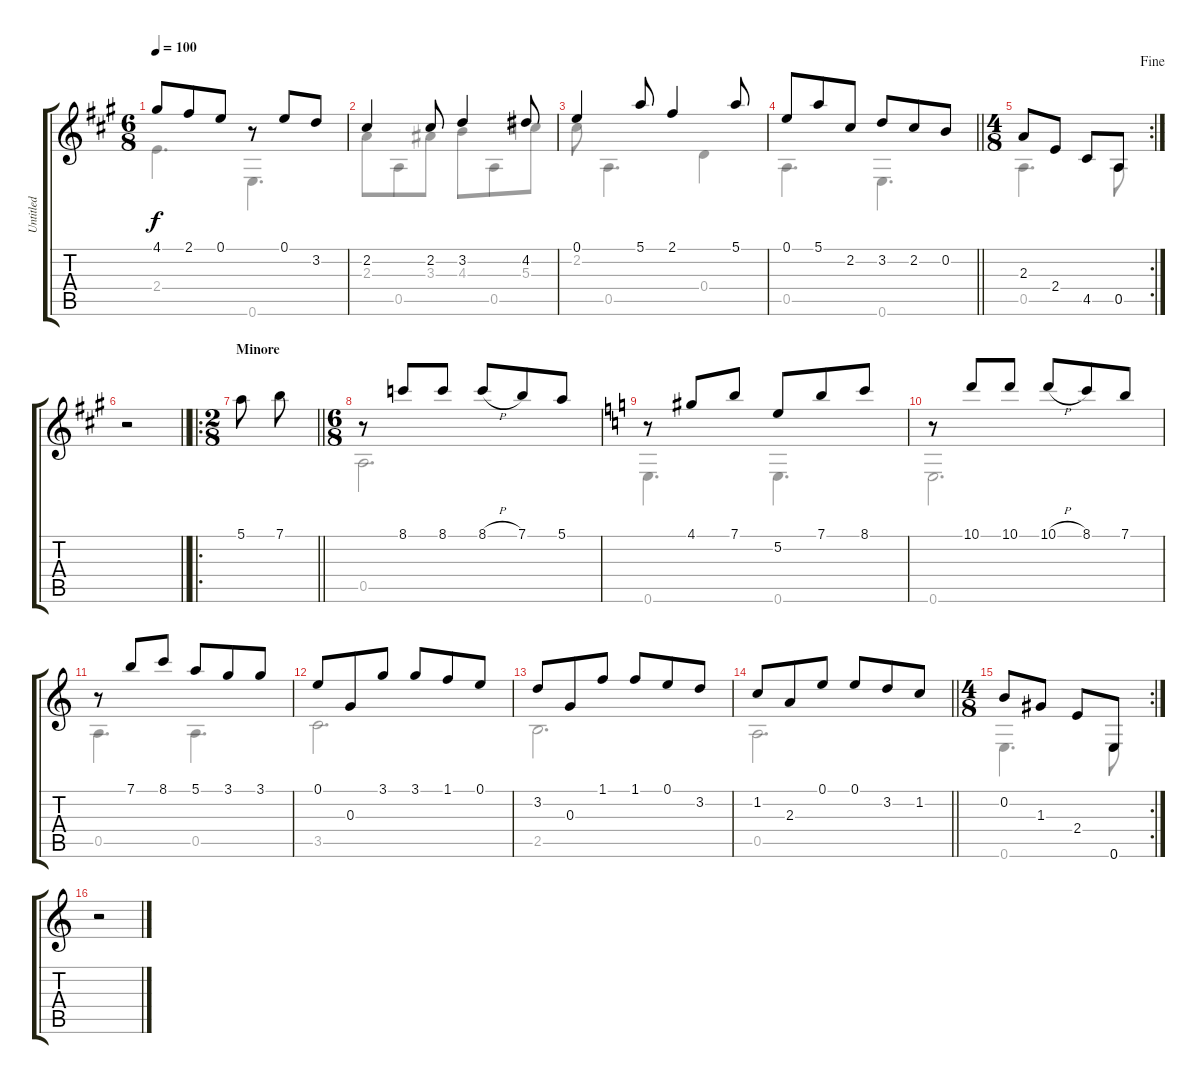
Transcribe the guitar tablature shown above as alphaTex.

\track ("Untitled" "Untitled") {instrument acousticguitarnylon}
\staff {score tabs}
\tuning (E4 B3 G3 D3 A2 E2) {hide}
\voice
\ts (6 8)
\tempo 100
\clef g2
\ks a
4.1.8{dy f} 2.1.8 0.1.8 r.8 0.1.8 3.2.8 |
2.2.4 2.2.8 3.2.4 4.2.8 |
0.1.4 5.1.8 2.1.4 5.1.8 |
\barLineRight lightlight
0.1.8 5.1.8 2.2.8 3.2.8 2.2.8 0.2.8 |
\rc 2
\ts (4 8)
\jump fine
2.3.8 2.4.8 4.5.8 0.5.8 |
\barLineRight lightlight
r.2 |
\ro
\ts (2 8)
\section ("" "Minore")
\barLineRight lightlight
5.1.8 7.1.8 |
\ts (6 8)
r.8 8.1.8 8.1.8 8.1{h}.8 7.1.8 5.1.8 |
\ks c
r.8 4.1.8 7.1.8 5.2.8 7.1.8 8.1.8 |
r.8 10.1.8 10.1.8 10.1{h}.8 8.1.8 7.1.8 |
r.8 7.1.8 8.1.8 5.1.8 3.1.8 3.1.8 |
0.1.8 0.3.8 3.1.8 3.1.8 1.1.8 0.1.8 |
3.2.8 0.3.8 1.1.8 1.1.8 0.1.8 3.2.8 |
\barLineRight lightlight
1.2.8 2.3.8 0.1.8 0.1.8 3.2.8 1.2.8 |
\rc 2
\ts (4 8)
0.2.8 1.3.8 2.4.8 0.6.8 |
r.2
\voice
\clef g2
\ottava regular
\simile none
\ks a
2.4.4{d dy f} 0.6.4{d} |
2.3.8 0.5.8 3.3.8 4.3.8 0.5.8 5.3.8 |
2.2.8 0.5.4{d} 0.4.4 |
\barLineRight lightlight
0.5.4{d} 0.6.4{d} |
0.5.4{d} 0.5.8 |
\barLineRight lightlight
|
\barLineRight lightlight
|
0.5.2{d} |
\ks c
0.6.4{d} 0.6.4{d} |
0.6.2{d} |
0.5.4{d} 0.5.4{d} |
3.5.2{d} |
2.5.2{d} |
\barLineRight lightlight
0.5.2{d} |
0.6.4{d} 0.6.8 |
